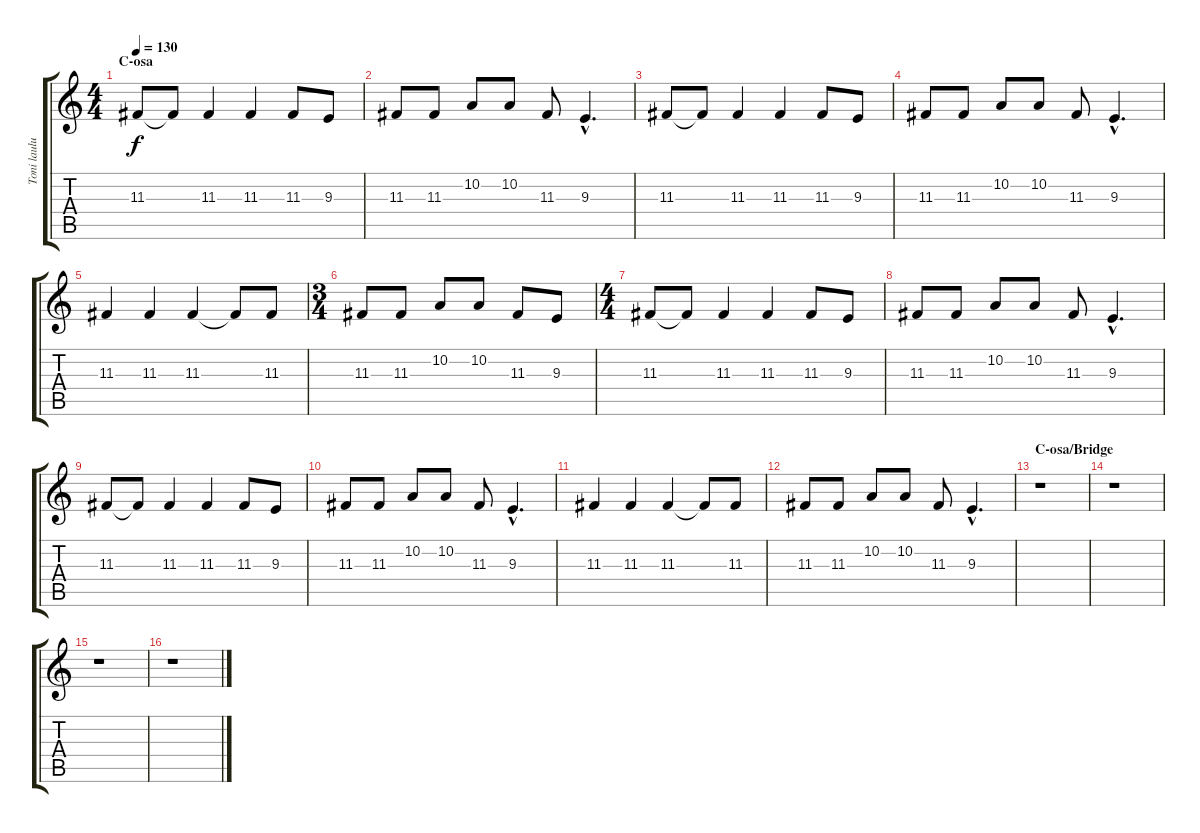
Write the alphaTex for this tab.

\track ("Toni laulu" "Toni laulu") {instrument violin}
\staff {score tabs}
\tuning (E4 B3 G3 D3 A2 E2) {hide}
\ts (4 4)
\section ("" "C-osa")
\tempo 130
\clef g2
\ks c
11.3.8{dy f volume 16 balance 11 instrument viola} 11.3{t}.8 11.3.4 11.3.4 11.3.8 9.3.8 |
11.3.8 11.3.8 10.2.8 10.2.8 11.3.8 9.3{hac}.4{d} |
11.3.8 11.3{t}.8 11.3.4 11.3.4 11.3.8 9.3.8 |
11.3.8 11.3.8 10.2.8 10.2.8 11.3.8 9.3{hac}.4{d} |
11.3.4 11.3.4 11.3.4 11.3{t}.8 11.3.8 |
\ts (3 4)
11.3.8 11.3.8 10.2.8 10.2.8 11.3.8 9.3.8 |
\ts (4 4)
11.3.8 11.3{t}.8 11.3.4 11.3.4 11.3.8 9.3.8 |
11.3.8 11.3.8 10.2.8 10.2.8 11.3.8 9.3{hac}.4{d} |
11.3.8 11.3{t}.8 11.3.4 11.3.4 11.3.8 9.3.8 |
11.3.8 11.3.8 10.2.8 10.2.8 11.3.8 9.3{hac}.4{d} |
11.3.4 11.3.4 11.3.4 11.3{t}.8 11.3.8 |
11.3.8 11.3.8 10.2.8 10.2.8 11.3.8 9.3{hac}.4{d} |
\section ("" "C-osa/Bridge")
r.1 |
r.1 |
r.1 |
r.1
